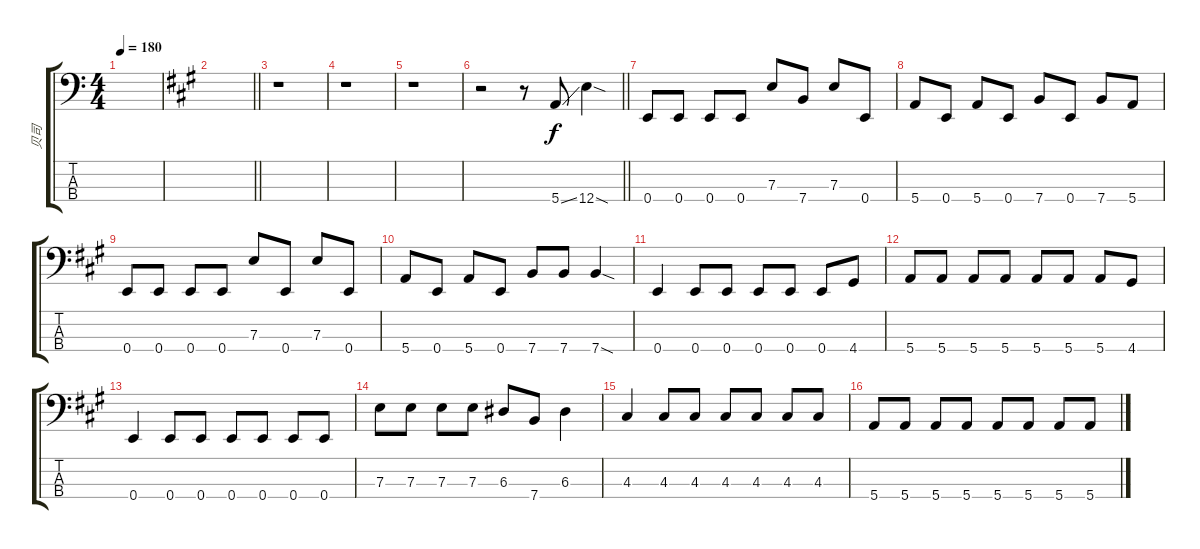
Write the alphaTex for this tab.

\track ("贝司" "贝司") {instrument electricbassfinger}
\staff {score tabs}
\tuning (G2 D2 A1 E1) {hide}
\ts (4 4)
\tempo 180
\clef f4
\ks c
|
\barLineRight lightlight
\ks a
|
r.1 |
r.1 |
r.1 |
\barLineRight lightlight
r.2 r.8 5.4{ss}.8 12.4{sod}.4 |
0.4.8 0.4.8 0.4.8 0.4.8 7.3.8 7.4.8 7.3.8 0.4.8 |
5.4.8 0.4.8 5.4.8 0.4.8 7.4.8 0.4.8 7.4.8 5.4.8 |
0.4.8 0.4.8 0.4.8 0.4.8 7.3.8 0.4.8 7.3.8 0.4.8 |
5.4.8 0.4.8 5.4.8 0.4.8 7.4.8 7.4.8 7.4{sod}.4 |
0.4.4 0.4.8 0.4.8 0.4.8 0.4.8 0.4.8 4.4.8 |
5.4.8 5.4.8 5.4.8 5.4.8 5.4.8 5.4.8 5.4.8 4.4.8 |
0.4.4 0.4.8 0.4.8 0.4.8 0.4.8 0.4.8 0.4.8 |
7.3.8 7.3.8 7.3.8 7.3.8 6.3.8 7.4.8 6.3.4 |
4.3.4 4.3.8 4.3.8 4.3.8 4.3.8 4.3.8 4.3.8 |
5.4.8 5.4.8 5.4.8 5.4.8 5.4.8 5.4.8 5.4.8 5.4.8
